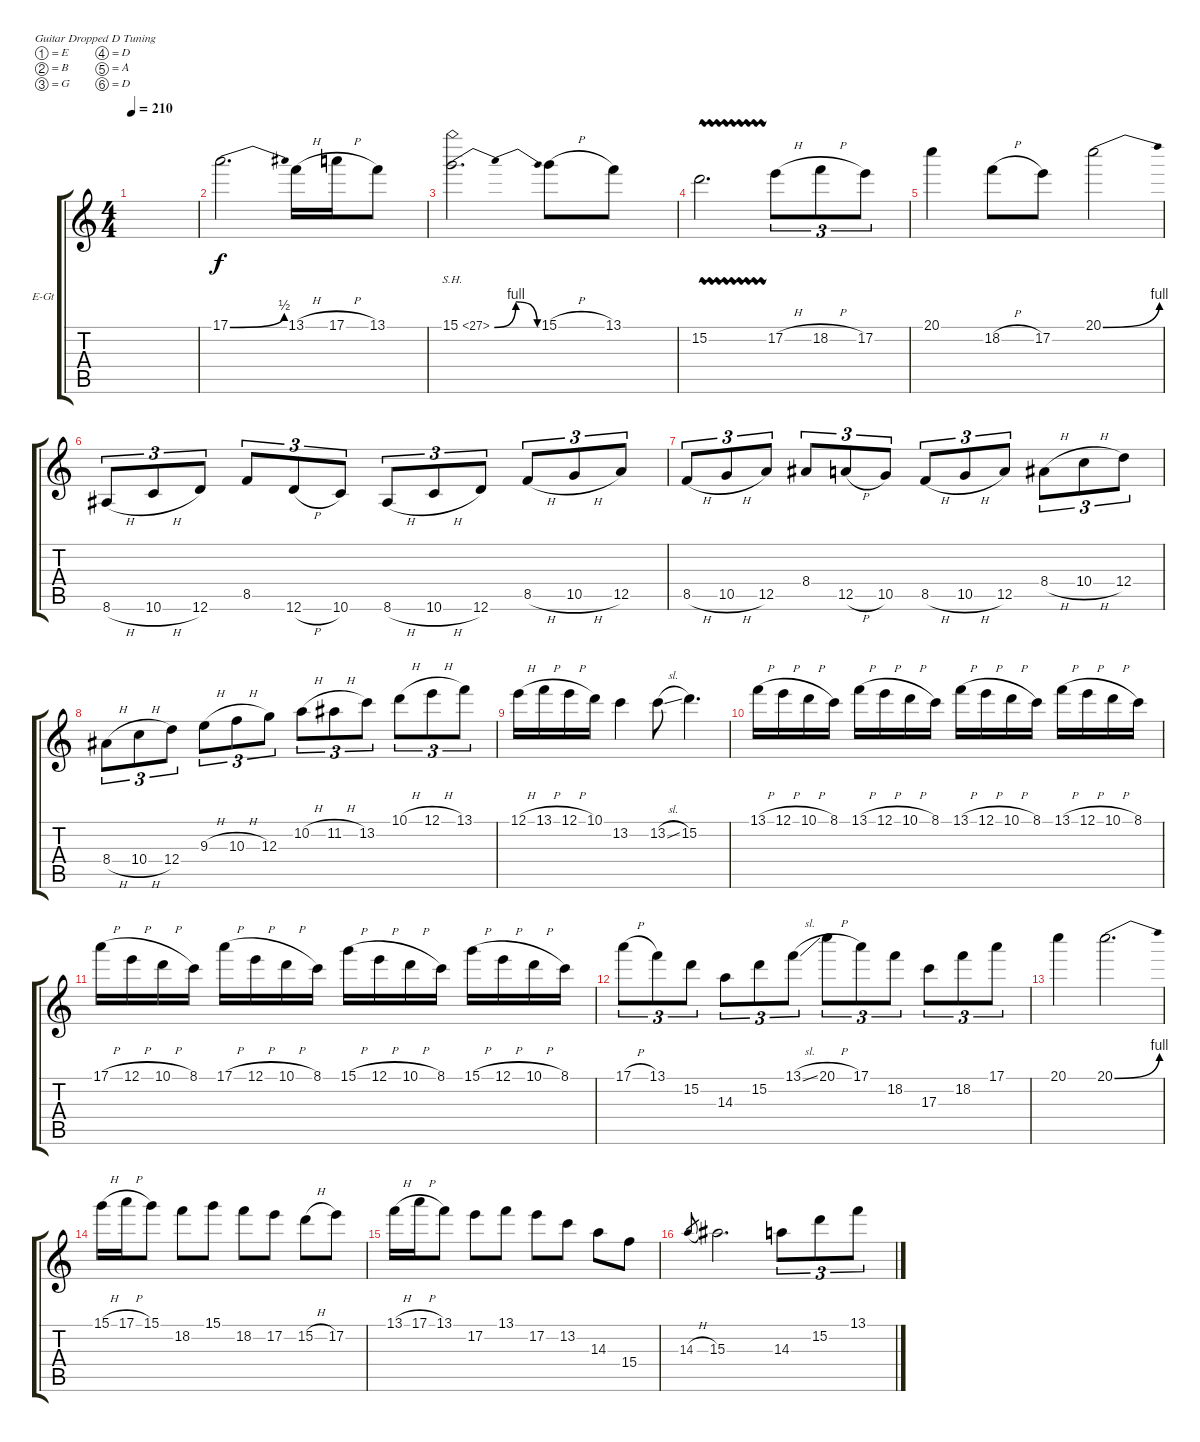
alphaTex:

\defaultSystemsLayout 4
\bracketExtendMode groupsimilarinstruments
\firstSystemTrackNameOrientation horizontal
\otherSystemsTrackNameOrientation horizontal
\track ("lead guitar" "E-Gt") {instrument distortionguitar}
\staff {score tabs}
\tuning (E4 B3 G3 D3 A2 D2)
\ts (4 4)
\tempo 210
\clef g2
\ks c
|
17.1{be (bend 0 0 29.4 2)}.2{d} 13.1{h}.16 17.1{h}.16 13.1.8 |
15.1{be (bendrelease 0 0 14.399999999999999 4 45.6 4 59.4 0) sh 12}.2{d} 15.1{h}.8 13.1.8 |
15.2{vw}.2{d} 17.2{h}.8{tu (3 2)} 18.2{h}.8{tu (3 2)} 17.2.8{tu (3 2)} |
20.1.4 18.2{h}.8 17.2.8 20.1{be (bend 0 0 15 4)}.2 |
8.6{h}.8{tu (3 2)} 10.6{h}.8{tu (3 2)} 12.6.8{tu (3 2)} 8.5.8{tu (3 2)} 12.6{h}.8{tu (3 2)} 10.6.8{tu (3 2)} 8.6{h}.8{tu (3 2)} 10.6{h}.8{tu (3 2)} 12.6.8{tu (3 2)} 8.5{h}.8{tu (3 2)} 10.5{h}.8{tu (3 2)} 12.5.8{tu (3 2)} |
8.5{h}.8{tu (3 2)} 10.5{h}.8{tu (3 2)} 12.5.8{tu (3 2)} 8.4.8{tu (3 2)} 12.5{h}.8{tu (3 2)} 10.5.8{tu (3 2)} 8.5{h}.8{tu (3 2)} 10.5{h}.8{tu (3 2)} 12.5.8{tu (3 2)} 8.4{h}.8{tu (3 2)} 10.4{h}.8{tu (3 2)} 12.4.8{tu (3 2)} |
8.4{h}.8{tu (3 2)} 10.4{h}.8{tu (3 2)} 12.4.8{tu (3 2)} 9.3{h}.8{tu (3 2)} 10.3{h}.8{tu (3 2)} 12.3.8{tu (3 2)} 10.2{h}.8{tu (3 2)} 11.2{h}.8{tu (3 2)} 13.2.8{tu (3 2)} 10.1{h}.8{tu (3 2)} 12.1{h}.8{tu (3 2)} 13.1.8{tu (3 2)} |
12.1{h}.16 13.1{h}.16 12.1{h}.16 10.1.16 13.2.4 13.2{sl}.8 15.2.4{d} |
13.1{h}.16 12.1{h}.16 10.1{h}.16 8.1.16 13.1{h}.16 12.1{h}.16 10.1{h}.16 8.1.16 13.1{h}.16 12.1{h}.16 10.1{h}.16 8.1.16 13.1{h}.16 12.1{h}.16 10.1{h}.16 8.1.16 |
17.1{h}.16 12.1{h}.16 10.1{h}.16 8.1.16 17.1{h}.16 12.1{h}.16 10.1{h}.16 8.1.16 15.1{h}.16 12.1{h}.16 10.1{h}.16 8.1.16 15.1{h}.16 12.1{h}.16 10.1{h}.16 8.1.16 |
17.1{h}.8{tu (3 2)} 13.1.8{tu (3 2)} 15.2.8{tu (3 2)} 14.3.8{tu (3 2)} 15.2.8{tu (3 2)} 13.1{sl}.8{tu (3 2)} 20.1{h}.8{tu (3 2)} 17.1.8{tu (3 2)} 18.2.8{tu (3 2)} 17.3.8{tu (3 2)} 18.2.8{tu (3 2)} 17.1.8{tu (3 2)} |
20.1.4 20.1{be (bend 0 0 15 4)}.2{d} |
15.1{h}.16 17.1{h}.16 15.1.8 18.2.8 15.1.8 18.2.8 17.2.8 15.2{h}.8 17.2.8 |
13.1{h}.16 17.1{h}.16 13.1.8 17.2.8 13.1.8 17.2.8 13.2.8 14.3.8 15.4.8 |
14.3{h}.8{gr} 15.3.2{d} 14.3.8{tu (3 2)} 15.2.8{tu (3 2)} 13.1.8{tu (3 2)}
